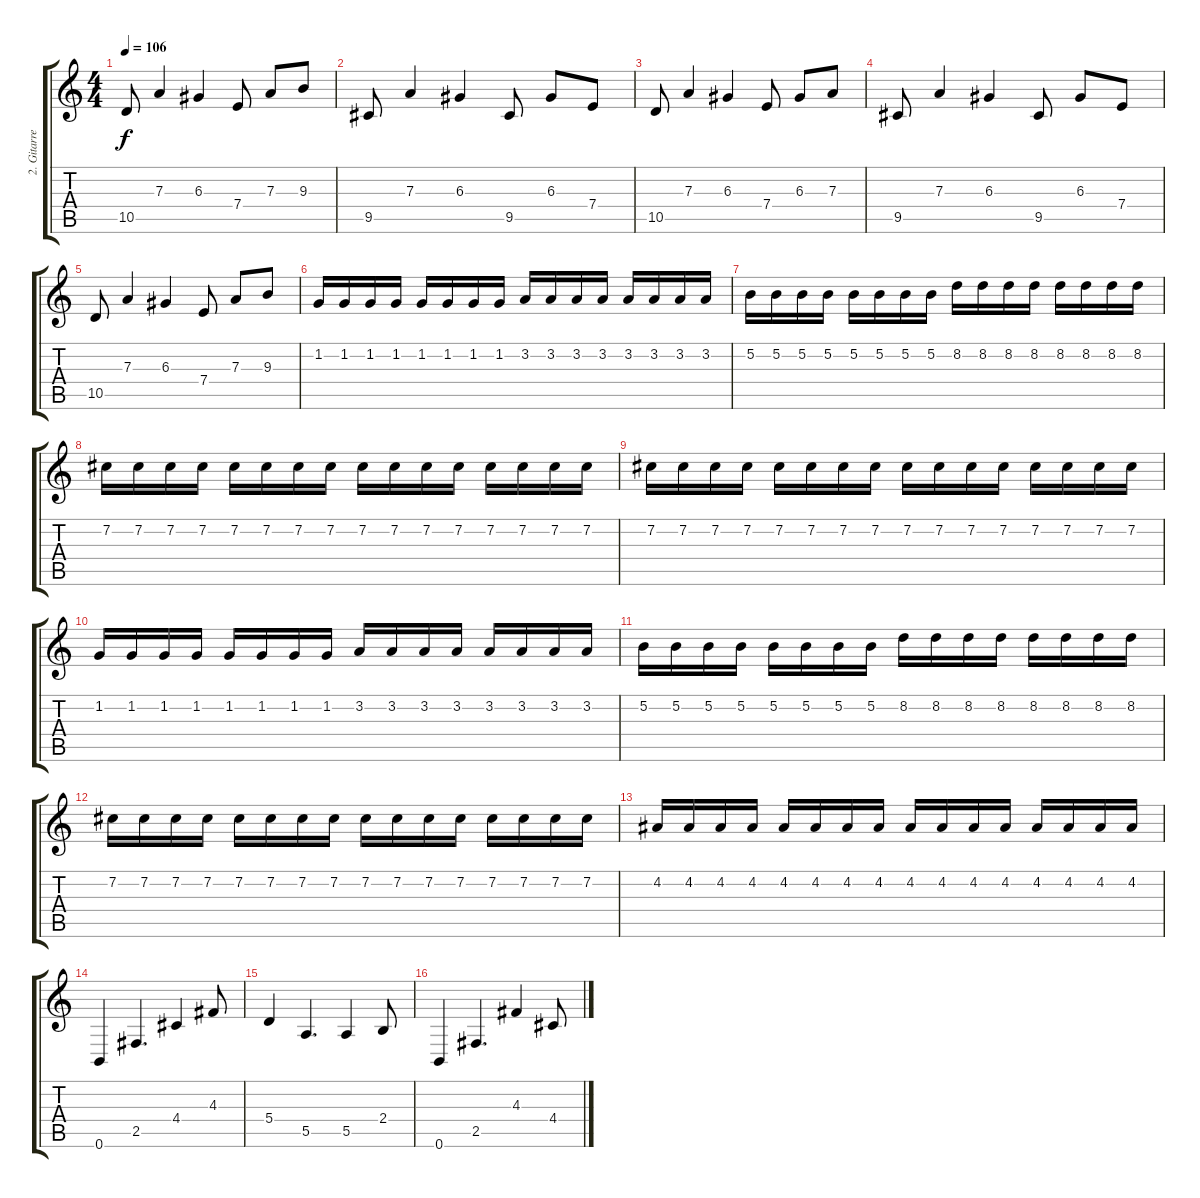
\track ("2. Gitarre" "2. Gitarre") {instrument overdrivenguitar}
\staff {score tabs}
\tuning (B3 Gb3 D3 A2 E2 B1) {hide}
\ts (4 4)
\tempo 106
\clef g2
\ks c
10.5.8{dy f} 7.3.4 6.3.4 7.4.8 7.3.8 9.3.8 |
9.5.8 7.3.4 6.3.4 9.5.8 6.3.8 7.4.8 |
10.5.8 7.3.4 6.3.4 7.4.8 6.3.8 7.3.8 |
9.5.8 7.3.4 6.3.4 9.5.8 6.3.8 7.4.8 |
10.5.8 7.3.4 6.3.4 7.4.8 7.3.8 9.3.8 |
1.2.16 1.2.16 1.2.16 1.2.16 1.2.16 1.2.16 1.2.16 1.2.16 3.2.16 3.2.16 3.2.16 3.2.16 3.2.16 3.2.16 3.2.16 3.2.16 |
5.2.16 5.2.16 5.2.16 5.2.16 5.2.16 5.2.16 5.2.16 5.2.16 8.2.16 8.2.16 8.2.16 8.2.16 8.2.16 8.2.16 8.2.16 8.2.16 |
7.2.16 7.2.16 7.2.16 7.2.16 7.2.16 7.2.16 7.2.16 7.2.16 7.2.16 7.2.16 7.2.16 7.2.16 7.2.16 7.2.16 7.2.16 7.2.16 |
7.2.16 7.2.16 7.2.16 7.2.16 7.2.16 7.2.16 7.2.16 7.2.16 7.2.16 7.2.16 7.2.16 7.2.16 7.2.16 7.2.16 7.2.16 7.2.16 |
1.2.16 1.2.16 1.2.16 1.2.16 1.2.16 1.2.16 1.2.16 1.2.16 3.2.16 3.2.16 3.2.16 3.2.16 3.2.16 3.2.16 3.2.16 3.2.16 |
5.2.16 5.2.16 5.2.16 5.2.16 5.2.16 5.2.16 5.2.16 5.2.16 8.2.16 8.2.16 8.2.16 8.2.16 8.2.16 8.2.16 8.2.16 8.2.16 |
7.2.16 7.2.16 7.2.16 7.2.16 7.2.16 7.2.16 7.2.16 7.2.16 7.2.16 7.2.16 7.2.16 7.2.16 7.2.16 7.2.16 7.2.16 7.2.16 |
4.2.16 4.2.16 4.2.16 4.2.16 4.2.16 4.2.16 4.2.16 4.2.16 4.2.16 4.2.16 4.2.16 4.2.16 4.2.16 4.2.16 4.2.16 4.2.16 |
0.6.4 2.5.4{d} 4.4.4 4.3.8 |
5.4.4 5.5.4{d} 5.5.4 2.4.8 |
0.6.4 2.5.4{d} 4.3.4 4.4.8
